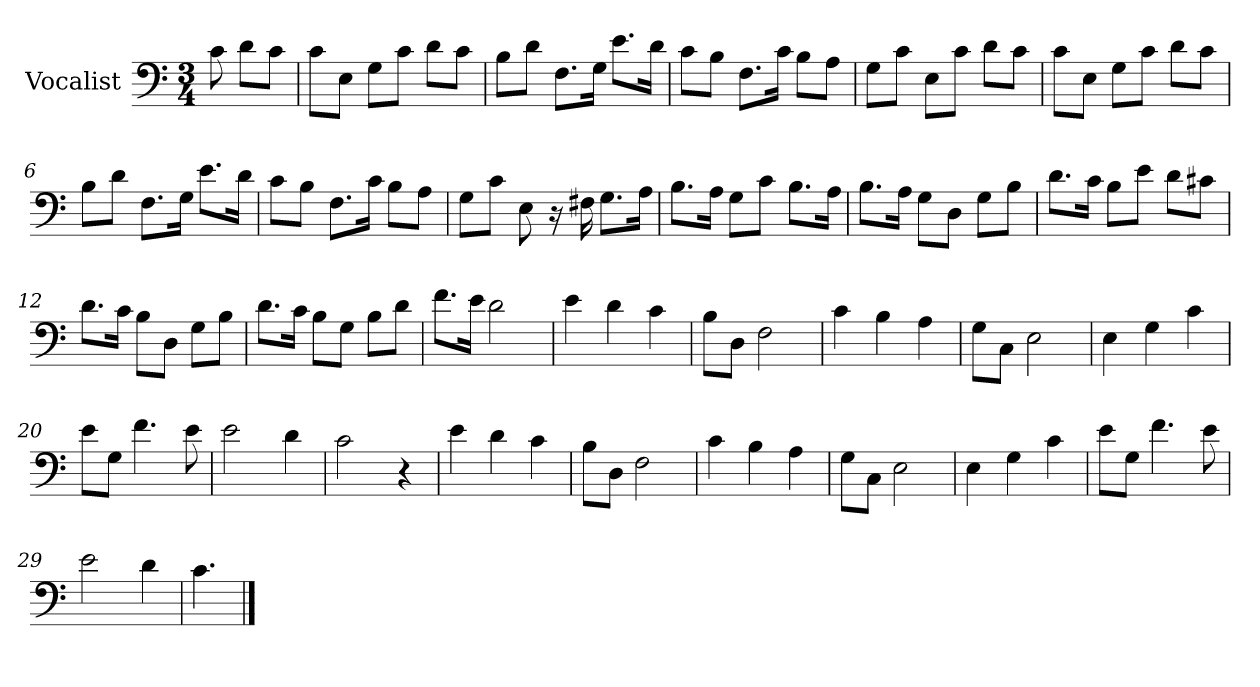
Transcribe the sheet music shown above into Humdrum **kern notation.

**kern
*part1
*staff1
*I"Vocalist
*k[]
*C:
*M3/4
=
8c
8dL
8cJ
=1
8cL
8EJ
8GL
8cJ
8dL
8cJ
=2
8BL
8dJ
8.FL
16GJk
8.eL
16dJk
=3
8cL
8BJ
8.FL
16cJk
8BL
8AJ
=4
8GL
8cJ
8EL
8cJ
8dL
8cJ
=5
8cL
8EJ
8GL
8cJ
8dL
8cJ
=6
8BL
8dJ
8.FL
16GJk
8.eL
16dJk
=7
8cL
8BJ
8.FL
16cJk
8BL
8AJ
=8
8GL
8cJ
8E
16r
16F#X
8.GL
16AJk
=9
8.BL
16AJk
8GL
8cJ
8.BL
16AJk
=10
8.BL
16AJk
8GL
8DJ
8GL
8BJ
=11
8.dL
16cJk
8BL
8eJ
8dL
8c#XJ
=12
8.dL
16cJk
8BL
8DJ
8GL
8BJ
=13
8.dL
16cJk
8BL
8GJ
8BL
8dJ
=14
8.fL
16eJk
2d
=15
4e
4d
4c
=16
8BL
8DJ
2F
=17
4c
4B
4A
=18
8GL
8CJ
2E
=19
4E
4G
4c
=20
8eL
8GJ
4.f
8e
=21
2e
4d
=22
2c
4r
=23
4e
4d
4c
=24
8BL
8DJ
2F
=25
4c
4B
4A
=26
8GL
8CJ
2E
=27
4E
4G
4c
=28
8eL
8GJ
4.f
8e
=29
2e
4d
=30
4.c
==
*-
